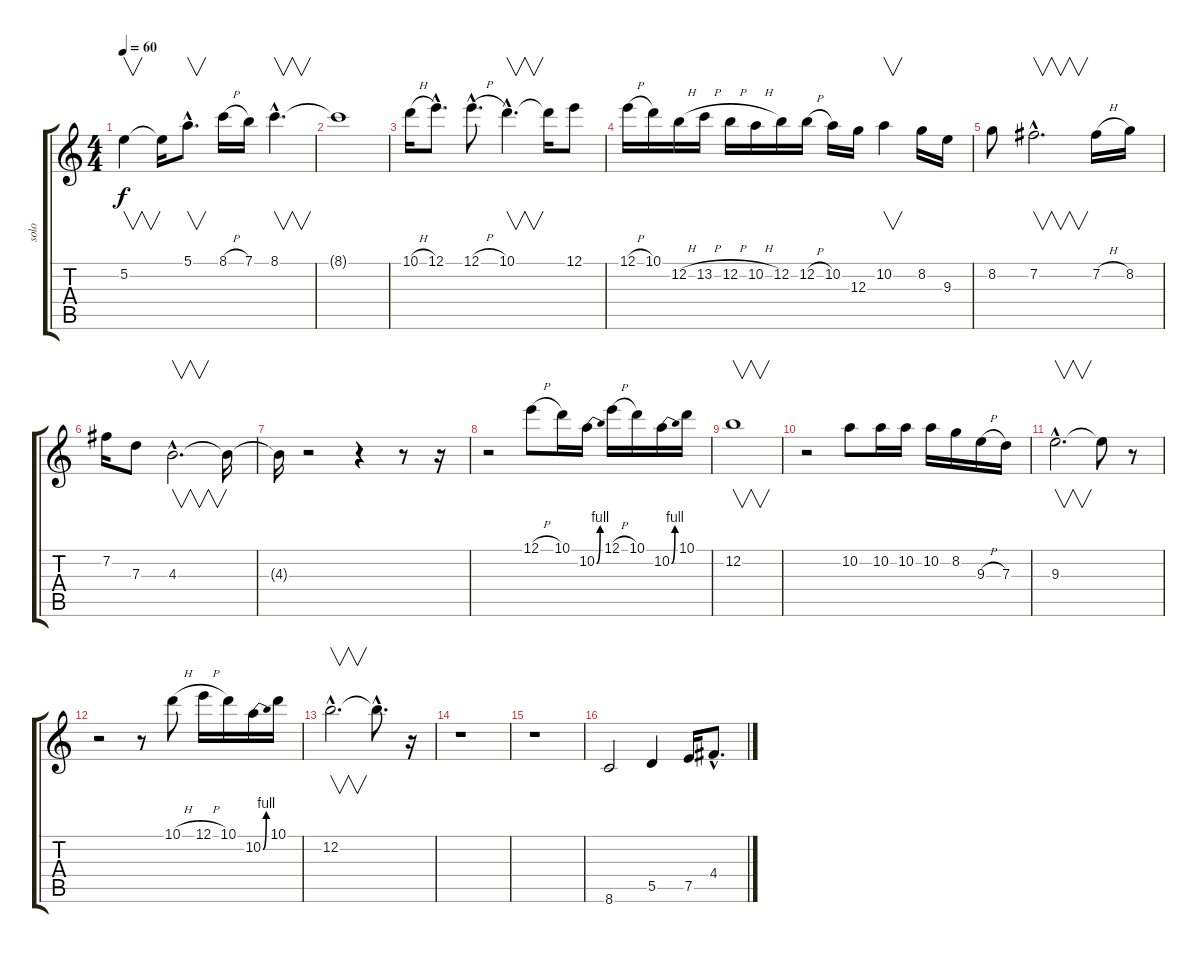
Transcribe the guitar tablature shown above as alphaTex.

\track ("solo" "solo") {instrument distortionguitar}
\staff {score tabs}
\tuning (E4 B3 G3 D3 A2 E2) {hide}
\ts (4 4)
\tempo 60
\clef g2
\ks c
5.2.4{v dy f} 5.2{t}.16 5.1{hac}.8{v d} 8.1{h}.16 7.1.16 8.1{hac}.4{v d} |
8.1{t}.1 |
10.1{h}.16 12.1{hac}.8{d} 12.1{h hac}.8{d} 10.1{hac}.4{v d} 10.1{t}.16 12.1.8 |
12.1{h}.16 10.1.16 12.2{h}.16 13.2{h}.16 12.2{h}.16 10.2{h}.16 12.2.16 12.2{h}.16 10.2.16 12.3.16 10.2.4{v} 8.2.16 9.3.16 |
8.2.8 7.2{hac}.2{v d} 7.2{h}.16 8.2.16 |
7.2.16 7.3.8 4.3{hac}.2{v d} 4.3{t}.16 |
4.3{t}.16 r.2 r.4 r.8 r.16 |
r.2 12.1{h}.8 10.1.16 10.2{be (bend 0 0 60 4)}.16 12.1{h}.16 10.1.16 10.2{be (bend 0 0 60 4)}.16 10.1.16 |
12.2.1{v} |
r.2 10.2.8 10.2.16 10.2.16 10.2.16 8.2.16 9.3{h}.16 7.3.16 |
9.3{hac}.2{v d} 9.3{t}.8 r.8 |
r.2 r.8 10.1{h}.8 12.1{h}.16 10.1.16 10.2{be (bend 0 0 60 4)}.16 10.1.16 |
12.2{hac}.2{v d} 12.2{hac t}.8{d} r.16 |
r.1 |
r.1 |
8.6.2 5.5.4 7.5.16 4.4{hac}.8{d}
